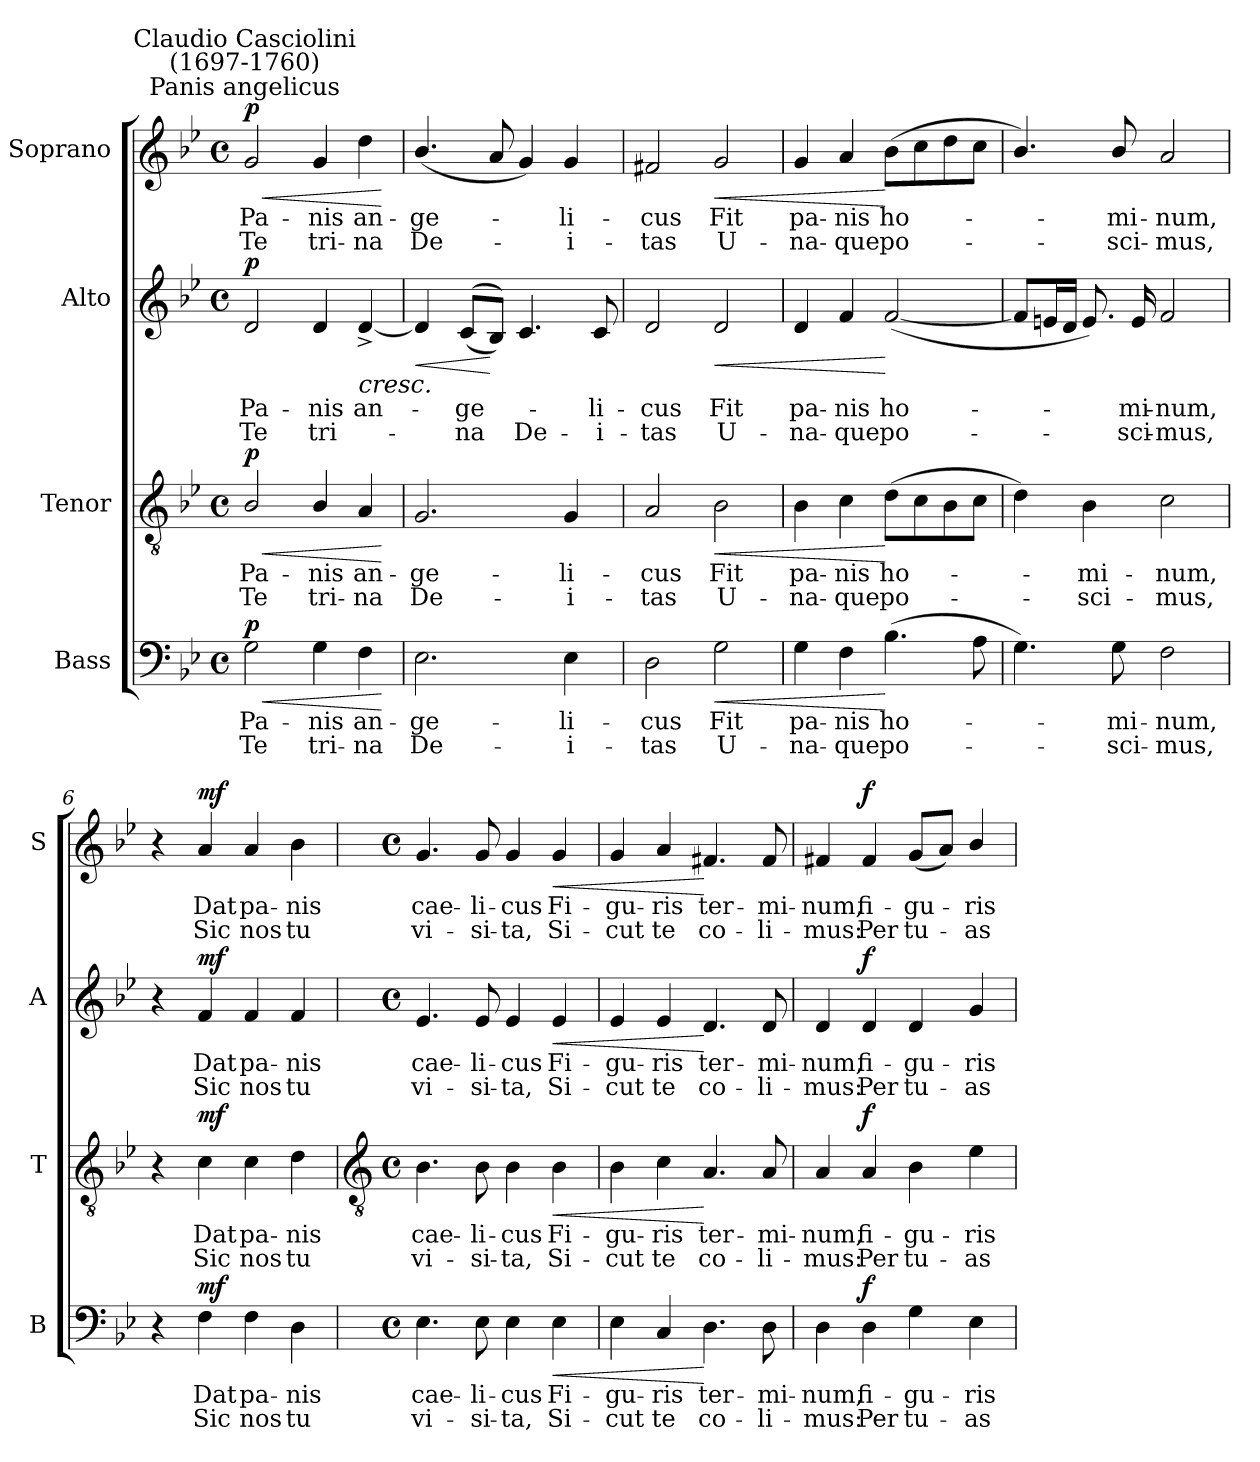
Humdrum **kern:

**kern	**text	**text	**dynam	**kern	**text	**text	**dynam	**kern	**text	**text	**dynam	**kern	**text	**text	**dynam
*part4	*part4	*part4	*part4	*part3	*part3	*part3	*part3	*part2	*part2	*part2	*part2	*part1	*part1	*part1	*part1
*staff4	*staff4	*staff4	*staff4	*staff3	*staff3	*staff3	*staff3	*staff2	*staff2	*staff2	*staff2	*staff1	*staff1	*staff1	*staff1
*I"Bass	*	*	*	*I"Tenor	*	*	*	*I"Alto	*	*	*	*I"Soprano	*	*	*
*I'B	*	*	*	*I'T	*	*	*	*I'A	*	*	*	*I'S	*	*	*
*clefF4	*	*	*	*clefGv2	*	*	*	*clefG2	*	*	*	*clefG2	*	*	*
*k[b-e-]	*	*	*	*k[b-e-]	*	*	*	*k[b-e-]	*	*	*	*k[b-e-]	*	*	*
*B-:	*	*	*	*B-:	*	*	*	*B-:	*	*	*	*B-:	*	*	*
*M4/4	*	*	*	*M4/4	*	*	*	*M4/4	*	*	*	*M4/4	*	*	*
*met(c)	*	*	*	*met(c)	*	*	*	*met(c)	*	*	*	*met(c)	*	*	*
=1	=1	=1	=1	=1	=1	=1	=1	=1	=1	=1	=1	=1	=1	=1	=1
!	!	!	!	!	!	!	!	!	!	!	!	!LO:TX:a:cj:t=Panis angelicus	!	!	!
!	!	!	!	!	!	!	!	!	!	!	!	!LO:TX:a:cj:t=Claudio Casciolini\n(1697-1760)	!	!	!
!	!LO:LY:b	!LO:LY:b	!LO:HP:b	!	!LO:LY:b	!LO:LY:b	!LO:HP:b	!	!LO:LY:b	!LO:LY:b	!	!	!LO:LY:b	!LO:LY:b	!LO:HP:b
!	!	!	!LO:DY:n=1:b	!	!	!	!LO:DY:n=1:b	!	!	!	!LO:DY:b	!	!	!	!LO:DY:n=1:b
2G	Pa-	-Te	< p	2B-/	Pa-	-Te	< p	2d	Pa-	-Te	p	2g	Pa-	-Te	< p
!	!LO:LY:b	!LO:LY:b	!	!	!LO:LY:b	!LO:LY:b	!	!	!LO:LY:b	!LO:LY:b	!	!	!LO:LY:b	!LO:LY:b	!
4G	nis	tri-	.	4B-/	nis	tri-	.	4d	nis	tri-	.	4g	nis	tri-	.
!	!LO:LY:b	!LO:LY:b	!	!	!LO:LY:b	!LO:LY:b	!	!	!LO:LY:b	!	!LO:HP:b	!	!LO:LY:b	!LO:LY:b	!
4F	-an-	-na	.	4A	-an-	-na	.	[4d^	an-	.	<	4dd	-an-	-na	.
.	.	.	[	.	.	.	[	.	.	.	.	.	.	.	[
=2	=2	=2	=2	=2	=2	=2	=2	=2	=2	=2	=2	=2	=2	=2	=2
!	!LO:LY:b	!LO:LY:b	!	!	!LO:LY:b	!LO:LY:b	!	!	!	!	!LO:HP:b	!	!LO:LY:b	!LO:LY:b	!
2.E-	ge-	-De-	.	2.G	ge-	-De-	.	4d]	.	.	<	(<4.b-/	ge-	De-	.
!	!	!	!	!	!	!	!	!	!LO:LY:b	!LO:LY:b	!	!	!	!	!
.	.	.	.	.	.	.	.	(<(<8cL	ge-	na	.	.	.	.	.
.	.	.	.	.	.	.	.	8B-J))	.	.	[ [	8a	.	.	.
!	!	!	!	!	!	!	!	!	!	!LO:LY:b	!	!	!	!	!
.	.	.	.	.	.	.	.	4.c	.	De-	.	4g)	.	.	.
!	!LO:LY:b	!LO:LY:b	!	!	!LO:LY:b	!LO:LY:b	!	!	!	!	!	!	!LO:LY:b	!LO:LY:b	!
4E-	-li-	-i-	.	4G	-li-	-i-	.	.	.	.	.	4g	li-	-i-	.
!	!	!	!	!	!	!	!	!	!LO:LY:b	!LO:LY:b	!	!	!	!	!
.	.	.	.	.	.	.	.	8c	-li-	-i-	.	.	.	.	.
=3	=3	=3	=3	=3	=3	=3	=3	=3	=3	=3	=3	=3	=3	=3	=3
!	!LO:LY:b	!LO:LY:b	!	!	!LO:LY:b	!LO:LY:b	!	!	!LO:LY:b	!LO:LY:b	!	!	!LO:LY:b	!LO:LY:b	!
2D	-cus	tas	.	2A	-cus	tas	.	2d	-cus	tas	.	2f#X	-cus	tas	.
!	!LO:LY:b	!LO:LY:b	!LO:HP:b	!	!LO:LY:b	!LO:LY:b	!LO:HP:b	!	!LO:LY:b	!LO:LY:b	!LO:HP:b	!	!LO:LY:b	!LO:LY:b	!LO:HP:b
2G	Fit	U-	<	2B-	Fit	U-	<	2d	Fit	U-	<	2g	Fit	U-	<
=4	=4	=4	=4	=4	=4	=4	=4	=4	=4	=4	=4	=4	=4	=4	=4
!	!LO:LY:b	!LO:LY:b	!	!	!LO:LY:b	!LO:LY:b	!	!	!LO:LY:b	!LO:LY:b	!	!	!LO:LY:b	!LO:LY:b	!
4G	-pa-	-na-	.	4B-	-pa-	-na-	.	4d	-pa-	-na-	.	4g	-pa-	-na-	.
!	!LO:LY:b	!LO:LY:b	!	!	!LO:LY:b	!LO:LY:b	!	!	!LO:LY:b	!LO:LY:b	!	!	!LO:LY:b	!LO:LY:b	!
4F	-nis	que	.	4c	-nis	que	.	4f	-nis	que	.	4a	-nis	que	.
!	!LO:LY:b	!LO:LY:b	!	!	!LO:LY:b	!LO:LY:b	!	!	!LO:LY:b	!LO:LY:b	!	!	!LO:LY:b	!LO:LY:b	!
(>4.B-	ho-	po-	[	(>8dL	ho-	po-	[	(<[2f	ho-	po-	[	(>8b-L	ho-	po-	[
.	.	.	.	8c	.	.	.	.	.	.	.	8cc	.	.	.
.	.	.	.	8B-	.	.	.	.	.	.	.	8dd	.	.	.
8A	.	.	.	8cJ	.	.	.	.	.	.	.	8ccJ	.	.	.
=5	=5	=5	=5	=5	=5	=5	=5	=5	=5	=5	=5	=5	=5	=5	=5
4.G)	.	.	.	4d)	.	.	.	8fL]	.	.	.	4.b-/)	.	.	.
.	.	.	.	.	.	.	.	16enL	.	.	.	.	.	.	.
.	.	.	.	.	.	.	.	16dJJ	.	.	.	.	.	.	.
!	!	!	!	!	!LO:LY:b	!LO:LY:b	!	!	!	!	!	!	!	!	!
.	.	.	.	4B-	mi-	-sci-	.	8.e)	.	.	.	.	.	.	.
!	!LO:LY:b	!LO:LY:b	!	!	!	!	!	!	!	!	!	!	!LO:LY:b	!LO:LY:b	!
8G	mi-	-sci-	.	.	.	.	.	.	.	.	.	8b-/	mi-	-sci-	.
!	!	!	!	!	!	!	!	!	!LO:LY:b	!LO:LY:b	!	!	!	!	!
.	.	.	.	.	.	.	.	16e	mi-	-sci-	.	.	.	.	.
!	!LO:LY:b	!LO:LY:b	!	!	!LO:LY:b	!LO:LY:b	!	!	!LO:LY:b	!LO:LY:b	!	!	!LO:LY:b	!LO:LY:b	!
2F	-num,	mus,	.	2c	-num,	mus,	.	2f	-num,	mus,	.	2a	-num,	mus,	.
=6	=6	=6	=6	=6	=6	=6	=6	=6	=6	=6	=6	=6	=6	=6	=6
4r	.	.	.	4r	.	.	.	4r	.	.	.	4r	.	.	.
!	!LO:LY:b	!LO:LY:b	!LO:DY:b	!	!LO:LY:b	!LO:LY:b	!LO:DY:b	!	!LO:LY:b	!LO:LY:b	!LO:DY:b	!	!LO:LY:b	!LO:LY:b	!LO:DY:b
4F	Dat	Sic	mf	4c	Dat	Sic	mf	4f	Dat	Sic	mf	4a	Dat	Sic	mf
!	!LO:LY:b	!LO:LY:b	!	!	!LO:LY:b	!LO:LY:b	!	!	!LO:LY:b	!LO:LY:b	!	!	!LO:LY:b	!LO:LY:b	!
4F	pa-	-nos	.	4c	pa-	-nos	.	4f	pa-	-nos	.	4a	pa-	-nos	.
!	!LO:LY:b	!LO:LY:b	!	!	!LO:LY:b	!LO:LY:b	!	!	!LO:LY:b	!LO:LY:b	!	!	!LO:LY:b	!LO:LY:b	!
4D	nis	tu	.	4d	nis	tu	.	4f	nis	tu	.	4b-	nis	tu	.
!!LO:LB:g=z
=7	=7	=7	=7	=7	=7	=7	=7	=7	=7	=7	=7	=7	=7	=7	=7
*	*	*	*	*clefGv2	*	*	*	*	*	*	*	*	*	*	*
*M4/4	*	*	*	*M4/4	*	*	*	*M4/4	*	*	*	*M4/4	*	*	*
*met(c)	*	*	*	*met(c)	*	*	*	*met(c)	*	*	*	*met(c)	*	*	*
!	!LO:LY:b	!LO:LY:b	!	!	!LO:LY:b	!LO:LY:b	!	!	!LO:LY:b	!LO:LY:b	!	!	!LO:LY:b	!LO:LY:b	!
4.E-	cae-	-vi-	.	4.B-	cae-	-vi-	.	4.e-	cae-	-vi-	.	4.g	cae-	-vi-	.
!	!LO:LY:b	!LO:LY:b	!	!	!LO:LY:b	!LO:LY:b	!	!	!LO:LY:b	!LO:LY:b	!	!	!LO:LY:b	!LO:LY:b	!
8E-	-li-	-si-	.	8B-	-li-	-si-	.	8e-	-li-	-si-	.	8g	-li-	-si-	.
!	!LO:LY:b	!LO:LY:b	!	!	!LO:LY:b	!LO:LY:b	!	!	!LO:LY:b	!LO:LY:b	!	!	!LO:LY:b	!LO:LY:b	!
4E-	-cus	ta,	.	4B-	-cus	ta,	.	4e-	-cus	ta,	.	4g	-cus	ta,	.
!	!LO:LY:b	!LO:LY:b	!LO:HP:b	!	!LO:LY:b	!LO:LY:b	!LO:HP:b	!	!LO:LY:b	!LO:LY:b	!LO:HP:b	!	!LO:LY:b	!LO:LY:b	!LO:HP:b
4E-	Fi-	-Si-	<	4B-	Fi-	-Si-	<	4e-	Fi-	-Si-	<	4g	Fi-	-Si-	<
=8	=8	=8	=8	=8	=8	=8	=8	=8	=8	=8	=8	=8	=8	=8	=8
!	!LO:LY:b	!LO:LY:b	!	!	!LO:LY:b	!LO:LY:b	!	!	!LO:LY:b	!LO:LY:b	!	!	!LO:LY:b	!LO:LY:b	!
4E-	-gu-	-cut	.	4B-	-gu-	-cut	.	4e-	-gu-	-cut	.	4g	-gu-	-cut	.
!	!LO:LY:b	!LO:LY:b	!	!	!LO:LY:b	!LO:LY:b	!	!	!LO:LY:b	!LO:LY:b	!	!	!LO:LY:b	!LO:LY:b	!
4C	ris	te	.	4c	ris	te	.	4e-	ris	te	.	4a	ris	te	.
!	!LO:LY:b	!LO:LY:b	!	!	!LO:LY:b	!LO:LY:b	!	!	!LO:LY:b	!LO:LY:b	!	!	!LO:LY:b	!LO:LY:b	!
4.D	ter-	-co-	[	4.A	ter-	-co-	[	4.d	ter-	-co-	[	4.f#X	ter-	-co-	[
!	!LO:LY:b	!LO:LY:b	!	!	!LO:LY:b	!LO:LY:b	!	!	!LO:LY:b	!LO:LY:b	!	!	!LO:LY:b	!LO:LY:b	!
8D	-mi-	-li-	.	8A	-mi-	-li-	.	8d	-mi-	-li-	.	8f#	-mi-	-li-	.
=9	=9	=9	=9	=9	=9	=9	=9	=9	=9	=9	=9	=9	=9	=9	=9
!	!LO:LY:b	!LO:LY:b	!	!	!LO:LY:b	!LO:LY:b	!	!	!LO:LY:b	!LO:LY:b	!	!	!LO:LY:b	!LO:LY:b	!
4D	-num,	mus:	.	4A	-num,	mus:	.	4d	-num,	mus:	.	4f#X	-num,	mus:	.
!	!LO:LY:b	!LO:LY:b	!LO:DY:b	!	!LO:LY:b	!LO:LY:b	!LO:DY:b	!	!LO:LY:b	!LO:LY:b	!LO:DY:b	!	!LO:LY:b	!LO:LY:b	!LO:DY:b
4D	fi-	-Per	f	4A	fi-	-Per	f	4d	fi-	-Per	f	4f#	fi-	-Per	f
!	!LO:LY:b	!LO:LY:b	!	!	!LO:LY:b	!LO:LY:b	!	!	!LO:LY:b	!LO:LY:b	!	!	!LO:LY:b	!LO:LY:b	!
4G	gu-	-tu-	.	4B-	gu-	-tu-	.	4d	gu-	-tu-	.	(<8gL	gu-	tu-	.
.	.	.	.	.	.	.	.	.	.	.	.	8aJ)	.	.	.
!	!LO:LY:b	!LO:LY:b	!	!	!LO:LY:b	!LO:LY:b	!	!	!LO:LY:b	!LO:LY:b	!	!	!LO:LY:b	!LO:LY:b	!
4E-	-ris	as	.	4e-	-ris	as	.	4g	-ris	as	.	4b-/	ris	as	.
=	=	=	=	=	=	=	=	=	=	=	=	=	=	=	=
*-	*-	*-	*-	*-	*-	*-	*-	*-	*-	*-	*-	*-	*-	*-	*-
